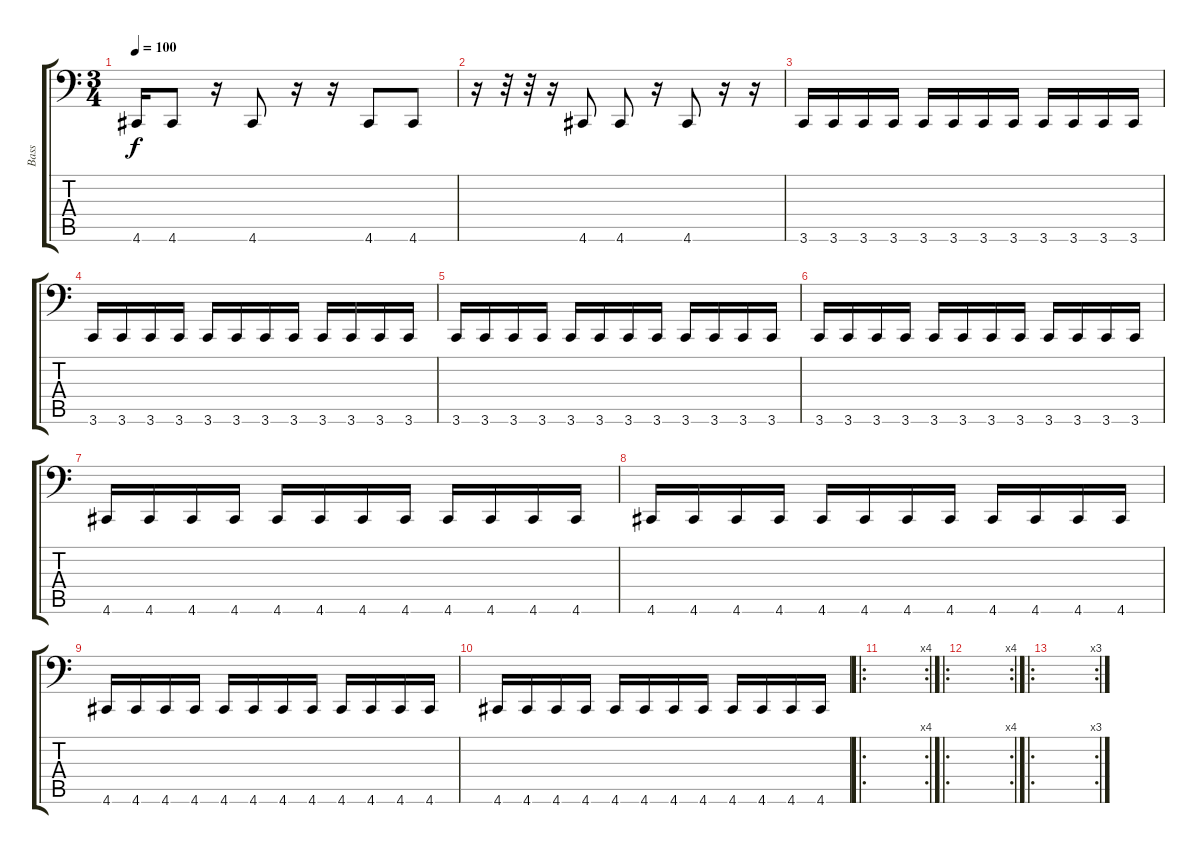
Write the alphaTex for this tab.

\track ("Bass" "Bass") {instrument electricbassfinger}
\staff {score tabs}
\tuning (C3 G2 D2 A1 E1 A0) {hide}
\ts (3 4)
\tempo 100
\clef f4
\ks c
4.6{t}.16{dy f} 4.6.8 r.16 4.6.8 r.16 r.16 4.6.8 4.6.8 |
r.16 r.32 r.32 r.16 4.6.8 4.6.8 r.16 4.6.8 r.16 r.16 |
3.6.16 3.6.16 3.6.16 3.6.16 3.6.16 3.6.16 3.6.16 3.6.16 3.6.16 3.6.16 3.6.16 3.6.16 |
3.6.16 3.6.16 3.6.16 3.6.16 3.6.16 3.6.16 3.6.16 3.6.16 3.6.16 3.6.16 3.6.16 3.6.16 |
3.6.16{volume 0} 3.6.16 3.6.16 3.6.16 3.6.16 3.6.16 3.6.16 3.6.16 3.6.16 3.6.16 3.6.16 3.6.16 |
3.6.16 3.6.16 3.6.16 3.6.16 3.6.16 3.6.16 3.6.16 3.6.16 3.6.16 3.6.16 3.6.16 3.6.16 |
4.6.16 4.6.16 4.6.16 4.6.16 4.6.16 4.6.16 4.6.16 4.6.16 4.6.16 4.6.16 4.6.16 4.6.16 |
4.6.16 4.6.16 4.6.16 4.6.16 4.6.16 4.6.16 4.6.16 4.6.16 4.6.16 4.6.16 4.6.16 4.6.16 |
4.6.16 4.6.16 4.6.16 4.6.16 4.6.16 4.6.16 4.6.16 4.6.16 4.6.16 4.6.16 4.6.16 4.6.16 |
4.6.16 4.6.16 4.6.16 4.6.16 4.6.16 4.6.16 4.6.16 4.6.16 4.6.16 4.6.16 4.6.16 4.6.16 |
\ro
\rc 4
|
\ro
\rc 4
|
\ro
\rc 3
